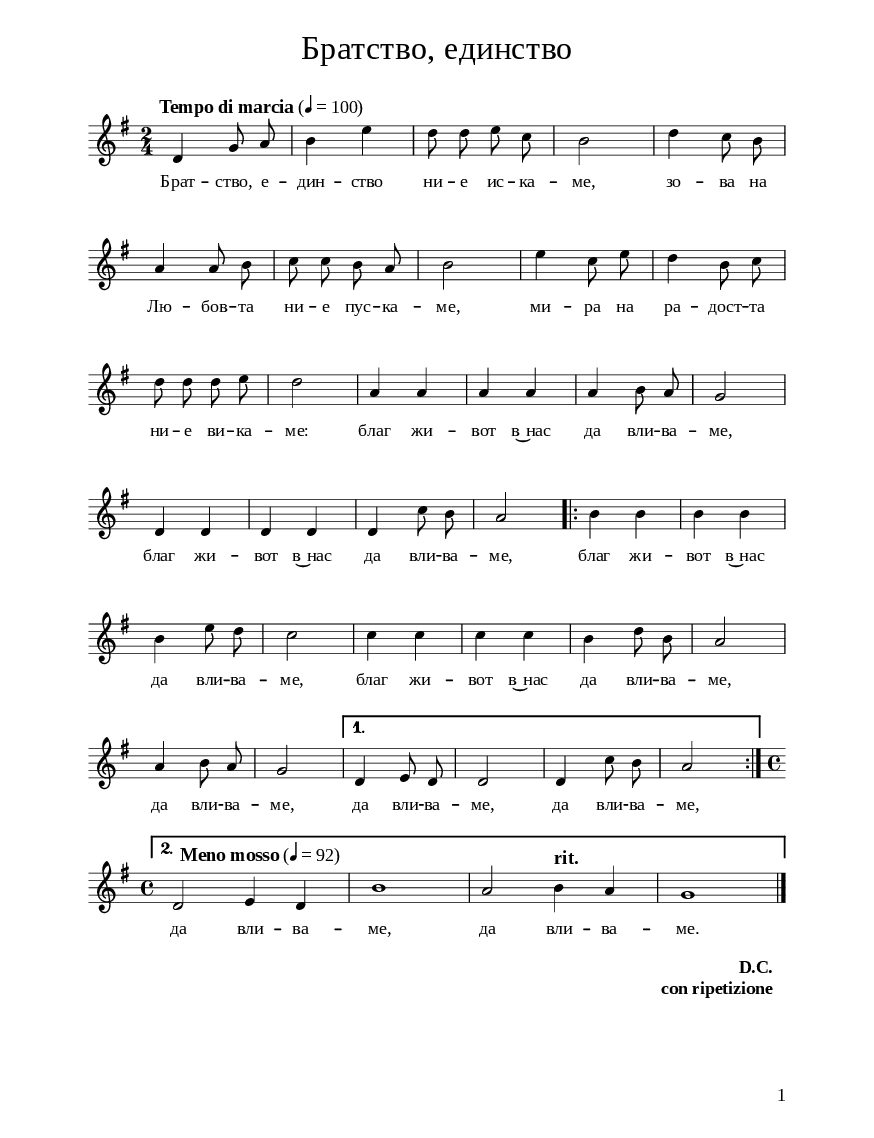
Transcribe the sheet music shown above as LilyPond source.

\version "2.24.4"

% include paper part and global functions
\include "include/globals.ily"

\bookpart {
  \label #'ref020
  \tocItem \markup "Братство, единство"
  \include "include/bookpart-paper.ily"
  \score {
    \include "include/score-layout.ily"

    \new Voice \absolute {
      \clef treble
      \key g \major
      \time 2/4
      \tempoFunc "Tempo di marcia" 4 "100"
      \autoBeamOff

      d'4 g'8 a'8 | b'4 e''4 | d''8 d''8 e''8 c''8 | b'2| d''4 c''8 b'8 | \break
      a'4 a'8 b'8 | c''8 c''8 b'8  a'8| b'2 | e''4 c''8 e''8 | d''4 b'8 c''8 | \break
      d''8 d''8 d''8 e''8 | d''2 | a'4 a'4 | a'4 a'4 | a'4 b'8 a'8 | g'2 | \break
      d'4 d'4 | d'4 d'4 | d'4 c''8 b'8 | a'2 \repeat volta 2 {
        b'4 b'4 | b'4 b'4 | \break
        b'4 e''8 d''8 | c''2 | c''4 c''4|c''4 c''4| b'4 d''8 b'8 |a'2 |\break
        a'4 b'8 a'8 | g'2|
      }
      \alternative {
        { d'4 e'8 d'8 | d'2 | d'4 c''8 b'8| a'2 }
        {
          \time 4/4 \break
          \override Score.MetronomeMark.outside-staff-priority = #99
          \override Score.MetronomeMark.X-extent=#'(-2 . 0)
          \tempoFunc "Meno mosso" 4 "92"
          d'2 e'4 d'4 | b'1  | a'2 \override Score.MetronomeMark.X-extent=#'(12 . 0) \tempo "rit."    b'4  a'4 | g'1| \bar "|." \break
        }
      }
    }

    \addlyrics {
      Брат -- ство, е -- дин -- ство ни -- е ис -- ка -- ме,
      зо -- ва на Лю -- бов -- та ни -- е пус -- ка -- ме, ми -- ра на ра -- дост -- та
      ни -- е ви -- ка -- ме: благ жи -- вот в~нас да вли -- ва -- ме,
      благ жи -- вот в~нас да вли -- ва -- ме, благ жи -- вот в~нас
      да вли -- ва -- ме, благ жи -- вот в~нас да вли -- ва -- ме,
      да вли -- ва -- ме, да вли -- ва -- ме, да вли -- ва -- ме,
      да вли -- ва -- ме, да вли -- ва -- ме.
    }

    \header {
      title = \titleFunc #'ref_desc_1 " Братство, единство " "Bratstvo, edinstvo"
    }

    \midi{}

  } % score
  \markup \dc-two "D.C." "con ripetizione"

} % bookpart
